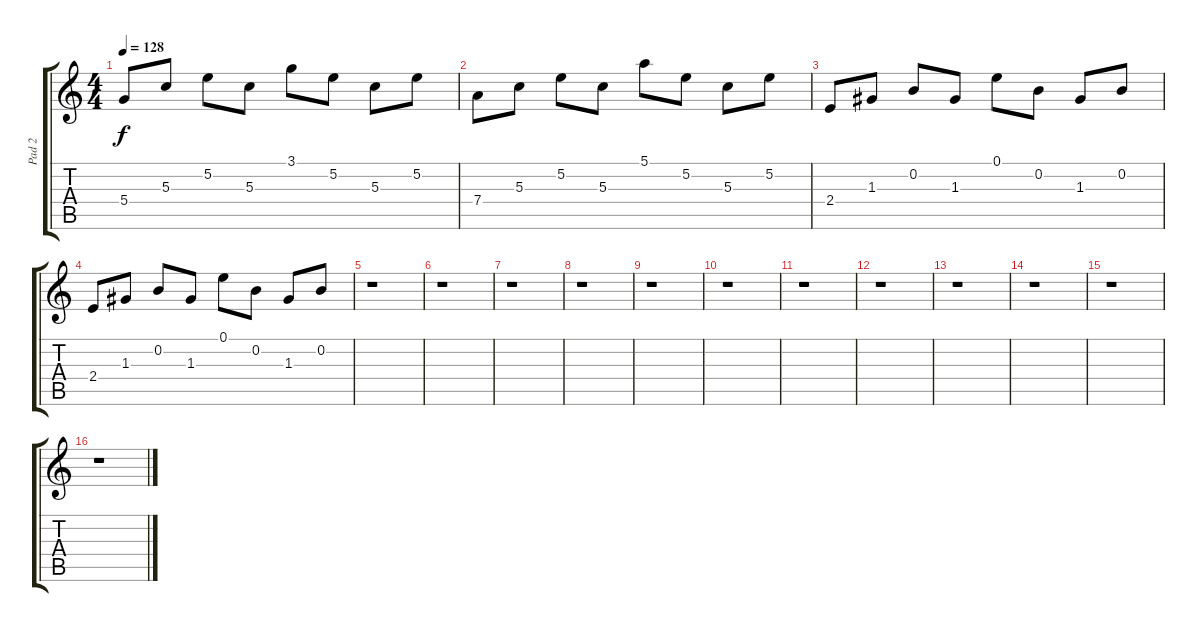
\track ("Pad 2" "Pad 2") {instrument banjo}
\staff {score tabs}
\tuning (E4 B3 G3 D3 A2 E2) {hide}
\displaytranspose 12
\ts (4 4)
\tempo 128
\clef g2
\ks c
5.4.8{dy f} 5.3.8 5.2.8 5.3.8 3.1.8 5.2.8 5.3.8 5.2.8 |
7.4.8 5.3.8 5.2.8 5.3.8 5.1.8 5.2.8 5.3.8 5.2.8 |
2.4.8 1.3.8 0.2.8 1.3.8 0.1.8 0.2.8 1.3.8 0.2.8 |
2.4.8 1.3.8 0.2.8 1.3.8 0.1.8 0.2.8 1.3.8 0.2.8 |
r.1 |
r.1 |
r.1 |
r.1 |
r.1 |
r.1 |
r.1 |
r.1 |
r.1 |
r.1 |
r.1 |
r.1
